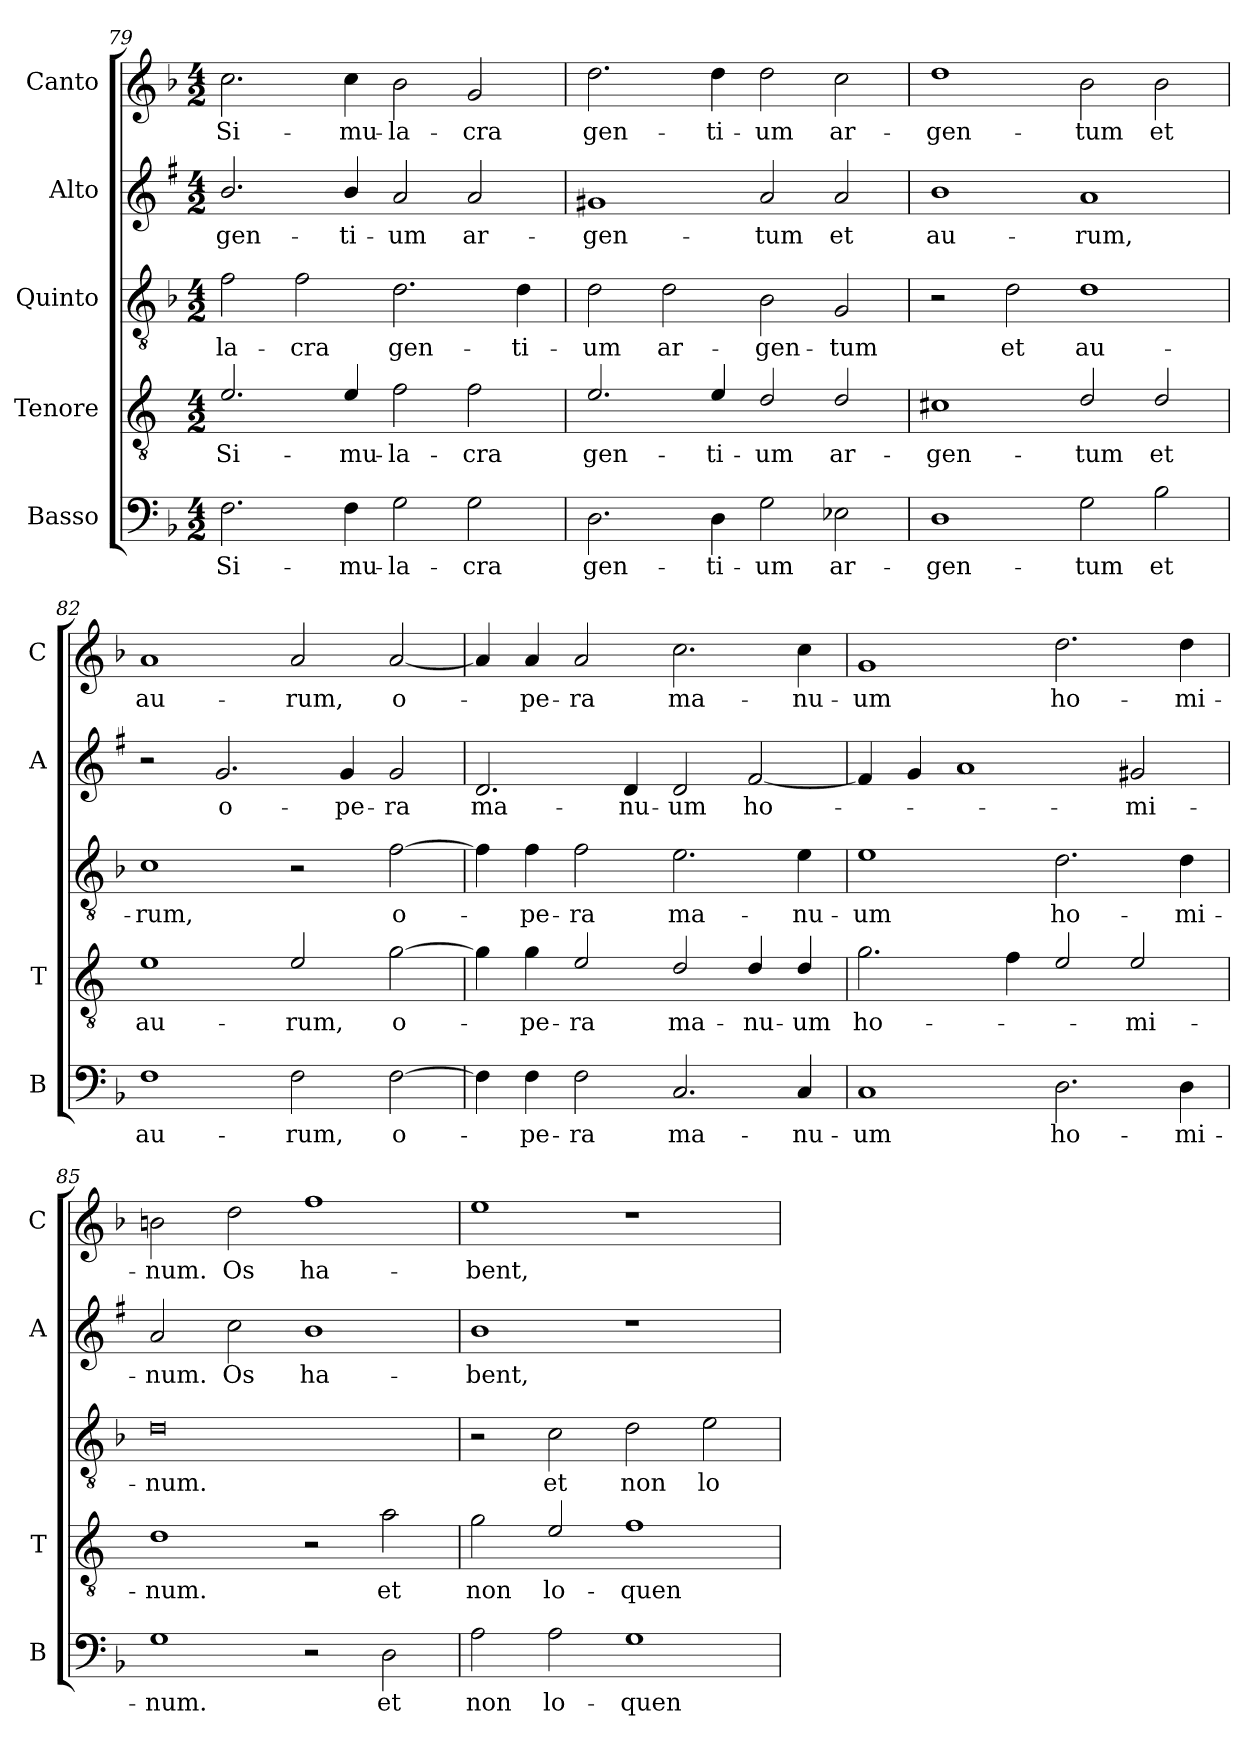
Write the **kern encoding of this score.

**kern	**text	**kern	**text	**kern	**text	**kern	**text	**kern	**text
*part5	*part5	*part4	*part4	*part3	*part3	*part2	*part2	*part1	*part1
*staff5	*staff5	*staff4	*staff4	*staff3	*staff3	*staff2	*staff2	*staff1	*staff1
*I"Basso	*	*I"Tenore	*	*I"Quinto	*	*I"Alto	*	*I"Canto	*
*I'B	*	*I'T	*	*	*	*I'A	*	*I'C	*
!!LO:LB:g=z
*clefF4	*	*clefGv2	*	*clefGv2	*	*clefG2	*	*clefG2	*
*	*	*ITrd4c7	*	*	*	*ITrd1c2	*	*	*
*k[b-]	*	*k[b-]	*	*k[b-]	*	*k[b-]	*	*k[b-]	*
*F:	*	*F:	*	*F:	*	*F:	*	*F:	*
*M4/2	*	*M4/2	*	*M4/2	*	*M4/2	*	*M4/2	*
=79	=79	=79	=79	=79	=79	=79	=79	=79	=79
!	!LO:LY:b	!	!LO:LY:b	!	!LO:LY:b	!	!LO:LY:b	!	!LO:LY:b
2.F\	Si-	2.A/	Si-	2f\	-la-	2.a/	gen-	2.cc\	Si-
!	!	!	!	!	!LO:LY:b	!	!	!	!
.	.	.	.	2f\	-cra	.	.	.	.
!	!LO:LY:b	!	!LO:LY:b	!	!	!	!LO:LY:b	!	!LO:LY:b
4F\	-mu-	4A/	-mu-	.	.	4a/	-ti-	4cc\	-mu-
!	!LO:LY:b	!	!LO:LY:b	!	!LO:LY:b	!	!LO:LY:b	!	!LO:LY:b
2G\	-la-	2B-\	-la-	2.d\	gen-	2g/	-um	2b-\	-la-
!	!LO:LY:b	!	!LO:LY:b	!	!	!	!LO:LY:b	!	!LO:LY:b
2G\	-cra	2B-\	-cra	.	.	2g/	ar-	2g/	-cra
!	!	!	!	!	!LO:LY:b	!	!	!	!
.	.	.	.	4d\	-ti-	.	.	.	.
=80	=80	=80	=80	=80	=80	=80	=80	=80	=80
!	!LO:LY:b	!	!LO:LY:b	!	!LO:LY:b	!	!LO:LY:b	!	!LO:LY:b
2.D\	gen-	2.A/	gen-	2d\	-um	1f#X	-gen-	2.dd\	gen-
!	!	!	!	!	!LO:LY:b	!	!	!	!
.	.	.	.	2d\	ar-	.	.	.	.
!	!LO:LY:b	!	!LO:LY:b	!	!	!	!	!	!LO:LY:b
4D\	-ti-	4A/	-ti-	.	.	.	.	4dd\	-ti-
!	!LO:LY:b	!	!LO:LY:b	!	!LO:LY:b	!	!LO:LY:b	!	!LO:LY:b
2G\	-um	2G/	-um	2B-\	-gen-	2g/	-tum	2dd\	-um
!	!LO:LY:b	!	!LO:LY:b	!	!LO:LY:b	!	!LO:LY:b	!	!LO:LY:b
2E-X\	ar-	2G/	ar-	2G/	-tum	2g/	et	2cc\	ar-
=81	=81	=81	=81	=81	=81	=81	=81	=81	=81
!	!LO:LY:b	!	!LO:LY:b	!	!	!	!LO:LY:b	!	!LO:LY:b
1D	-gen-	1F#X	-gen-	2r	.	1a	au-	1dd	-gen-
!	!	!	!	!	!LO:LY:b	!	!	!	!
.	.	.	.	2d\	et	.	.	.	.
!	!LO:LY:b	!	!LO:LY:b	!	!LO:LY:b	!	!LO:LY:b	!	!LO:LY:b
2G\	-tum	2G/	-tum	1d	au-	1g	-rum,	2b-\	-tum
!	!LO:LY:b	!	!LO:LY:b	!	!	!	!	!	!LO:LY:b
2B-\	et	2G/	et	.	.	.	.	2b-\	et
=82	=82	=82	=82	=82	=82	=82	=82	=82	=82
!	!LO:LY:b	!	!LO:LY:b	!	!LO:LY:b	!	!	!	!LO:LY:b
1F	au-	1A	au-	1c	-rum,	2r	.	1a	au-
!	!	!	!	!	!	!	!LO:LY:b	!	!
.	.	.	.	.	.	2.f/	o-	.	.
!	!LO:LY:b	!	!LO:LY:b	!	!	!	!	!	!LO:LY:b
2F\	-rum,	2A/	-rum,	2r	.	.	.	2a/	-rum,
!	!	!	!	!	!	!	!LO:LY:b	!	!
.	.	.	.	.	.	4f/	-pe-	.	.
!	!LO:LY:b	!	!LO:LY:b	!	!LO:LY:b	!	!LO:LY:b	!	!LO:LY:b
[2F\	o-	[2c\	o-	[2f\	o-	2f/	-ra	[2a/	o-
=83	=83	=83	=83	=83	=83	=83	=83	=83	=83
!	!	!	!	!	!	!	!LO:LY:b	!	!
4F\]	.	4c\]	.	4f\]	.	2.c/	ma-	4a/]	.
!	!LO:LY:b	!	!LO:LY:b	!	!LO:LY:b	!	!	!	!LO:LY:b
4F\	-pe-	4c\	-pe-	4f\	-pe-	.	.	4a/	-pe-
!	!LO:LY:b	!	!LO:LY:b	!	!LO:LY:b	!	!	!	!LO:LY:b
2F\	-ra	2A/	-ra	2f\	-ra	.	.	2a/	-ra
!	!	!	!	!	!	!	!LO:LY:b	!	!
.	.	.	.	.	.	4c/	-nu-	.	.
!	!LO:LY:b	!	!LO:LY:b	!	!LO:LY:b	!	!LO:LY:b	!	!LO:LY:b
2.C/	ma-	2G/	ma-	2.e\	ma-	2c/	-um	2.cc\	ma-
!	!	!	!LO:LY:b	!	!	!	!LO:LY:b	!	!
.	.	4G/	-nu-	.	.	[2e/	ho-	.	.
!	!LO:LY:b	!	!LO:LY:b	!	!LO:LY:b	!	!	!	!LO:LY:b
4C/	-nu-	4G/	-um	4e\	-nu-	.	.	4cc\	-nu-
!!LO:LB:g=z
=84	=84	=84	=84	=84	=84	=84	=84	=84	=84
!	!LO:LY:b	!	!LO:LY:b	!	!LO:LY:b	!	!	!	!LO:LY:b
1C	-um	2.c\	ho-	1e	-um	4e/]	.	1g	-um
.	.	.	.	.	.	4f/	.	.	.
.	.	.	.	.	.	1g	.	.	.
.	.	4B-\	.	.	.	.	.	.	.
!	!LO:LY:b	!	!	!	!LO:LY:b	!	!	!	!LO:LY:b
2.D\	ho-	2A/	.	2.d\	ho-	.	.	2.dd\	ho-
!	!	!	!LO:LY:b	!	!	!	!LO:LY:b	!	!
.	.	2A/	-mi-	.	.	2f#X/	-mi-	.	.
!	!LO:LY:b	!	!	!	!LO:LY:b	!	!	!	!LO:LY:b
4D\	-mi-	.	.	4d\	-mi-	.	.	4dd\	-mi-
=85	=85	=85	=85	=85	=85	=85	=85	=85	=85
!	!LO:LY:b	!	!LO:LY:b	!	!LO:LY:b	!	!LO:LY:b	!	!LO:LY:b
1G	-num.	1G	-num.	0d	-num.	2g/	-num.	2bn\	-num.
!	!	!	!	!	!	!	!LO:LY:b	!	!LO:LY:b
.	.	.	.	.	.	2b-\	Os	2dd\	Os
!	!	!	!	!	!	!	!LO:LY:b	!	!LO:LY:b
2r	.	2r	.	.	.	1a	ha-	1ff	ha-
!	!LO:LY:b	!	!LO:LY:b	!	!	!	!	!	!
2D\	et	2d\	et	.	.	.	.	.	.
=86	=86	=86	=86	=86	=86	=86	=86	=86	=86
!	!LO:LY:b	!	!LO:LY:b	!	!	!	!LO:LY:b	!	!LO:LY:b
2A\	non	2c\	non	2r	.	1a	-bent,	1ee	-bent,
!	!LO:LY:b	!	!LO:LY:b	!	!LO:LY:b	!	!	!	!
2A\	lo-	2A/	lo-	2c\	et	.	.	.	.
!	!LO:LY:b	!	!LO:LY:b	!	!LO:LY:b	!	!	!	!
1G	-quen-	1B-	-quen-	2d\	non	1r	.	1r	.
!	!	!	!	!	!LO:LY:b	!	!	!	!
.	.	.	.	2e\	lo-	.	.	.	.
=	=	=	=	=	=	=	=	=	=
*-	*-	*-	*-	*-	*-	*-	*-	*-	*-
